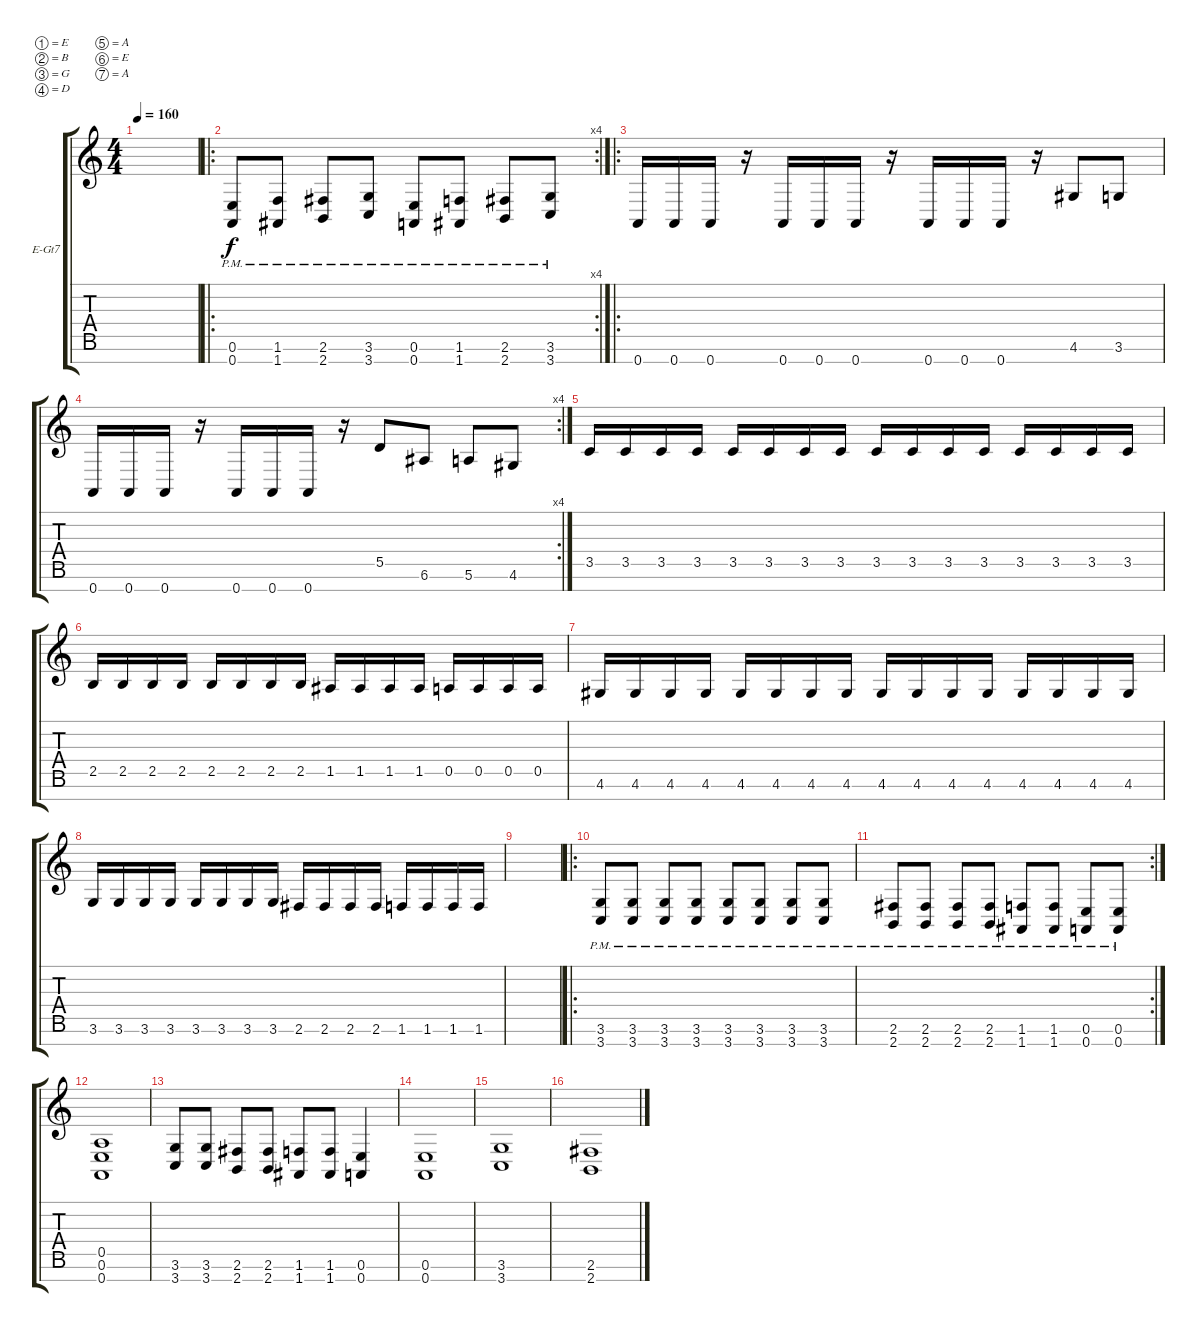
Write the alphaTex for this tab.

\defaultSystemsLayout 4
\bracketExtendMode groupsimilarinstruments
\firstSystemTrackNameOrientation horizontal
\otherSystemsTrackNameOrientation horizontal
\track ("Electric Guitar" "E-Gt7") {instrument overdrivenguitar}
\staff {score tabs}
\tuning (E4 B3 G3 D3 A2 E2 A1)
\ts (4 4)
\tempo 160
\clef g2
\ks c
|
\ro
\rc 4
(0.7{pm} 0.6{pm}).8 (1.7{pm} 1.6{pm}).8 (2.7{pm} 2.6{pm}).8 (3.7{pm} 3.6{pm}).8 (0.7{pm} 0.6{pm}).8 (1.7{pm} 1.6{pm}).8 (2.7{pm} 2.6{pm}).8 (3.7{pm} 3.6{pm}).8 |
\ro
0.7.16 0.7.16 0.7.16 r.16 0.7.16 0.7.16 0.7.16 r.16 0.7.16 0.7.16 0.7.16 r.16 4.6.8 3.6.8 |
\rc 4
0.7.16 0.7.16 0.7.16 r.16 0.7.16 0.7.16 0.7.16 r.16 5.5.8 6.6.8 5.6.8 4.6.8 |
3.5.16 3.5.16 3.5.16 3.5.16 3.5.16 3.5.16 3.5.16 3.5.16 3.5.16 3.5.16 3.5.16 3.5.16 3.5.16 3.5.16 3.5.16 3.5.16 |
2.5.16 2.5.16 2.5.16 2.5.16 2.5.16 2.5.16 2.5.16 2.5.16 1.5.16 1.5.16 1.5.16 1.5.16 0.5.16 0.5.16 0.5.16 0.5.16 |
4.6.16 4.6.16 4.6.16 4.6.16 4.6.16 4.6.16 4.6.16 4.6.16 4.6.16 4.6.16 4.6.16 4.6.16 4.6.16 4.6.16 4.6.16 4.6.16 |
3.6.16 3.6.16 3.6.16 3.6.16 3.6.16 3.6.16 3.6.16 3.6.16 2.6.16 2.6.16 2.6.16 2.6.16 1.6.16 1.6.16 1.6.16 1.6.16 |
|
\ro
(3.6{pm} 3.7{pm}).8 (3.6{pm} 3.7{pm}).8 (3.6{pm} 3.7{pm}).8 (3.6{pm} 3.7{pm}).8 (3.6{pm} 3.7{pm}).8 (3.6{pm} 3.7{pm}).8 (3.6{pm} 3.7{pm}).8 (3.6{pm} 3.7{pm}).8 |
\rc 2
(2.6{pm} 2.7{pm}).8 (2.6{pm} 2.7{pm}).8 (2.6{pm} 2.7{pm}).8 (2.6{pm} 2.7{pm}).8 (1.6{pm} 1.7{pm}).8 (1.6{pm} 1.7{pm}).8 (0.6{pm} 0.7{pm}).8 (0.6{pm} 0.7{pm}).8 |
(0.5 0.6 0.7).1 |
(3.7 3.6).8 (3.6 3.7).8 (2.6 2.7).8 (2.6 2.7).8 (1.6 1.7).8 (1.6 1.7).8 (0.6 0.7).4 |
(0.6 0.7).1 |
(3.7 3.6).1 |
(2.7 2.6).1
